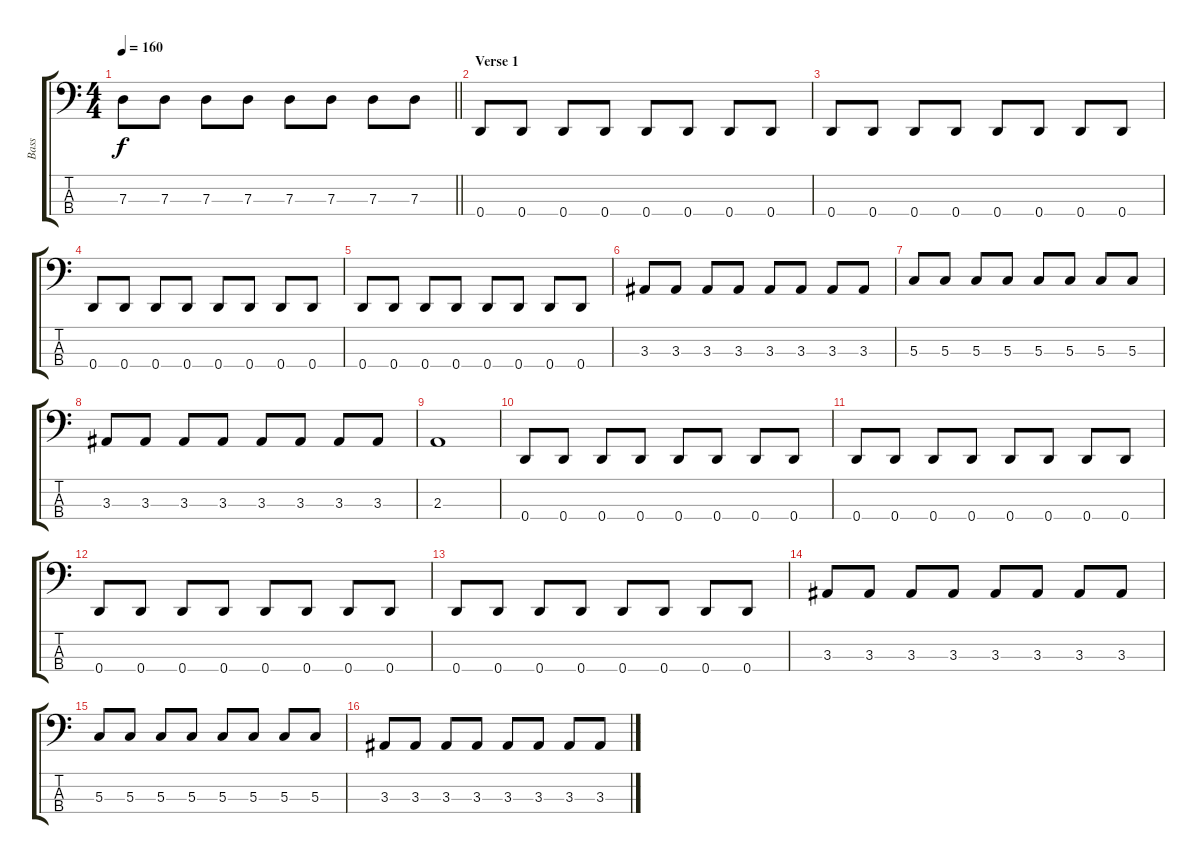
\track ("Bass" "Bass") {instrument electricbassfinger}
\staff {score tabs}
\tuning (F2 C2 G1 D1) {hide}
\ts (4 4)
\tempo 160
\clef f4
\barLineRight lightlight
\ks c
7.3.8{dy f} 7.3.8 7.3.8 7.3.8 7.3.8 7.3.8 7.3.8 7.3.8 |
\section ("" "Verse 1")
0.4.8 0.4.8 0.4.8 0.4.8 0.4.8 0.4.8 0.4.8 0.4.8 |
0.4.8 0.4.8 0.4.8 0.4.8 0.4.8 0.4.8 0.4.8 0.4.8 |
0.4.8 0.4.8 0.4.8 0.4.8 0.4.8 0.4.8 0.4.8 0.4.8 |
0.4.8 0.4.8 0.4.8 0.4.8 0.4.8 0.4.8 0.4.8 0.4.8 |
3.3.8 3.3.8 3.3.8 3.3.8 3.3.8 3.3.8 3.3.8 3.3.8 |
5.3.8 5.3.8 5.3.8 5.3.8 5.3.8 5.3.8 5.3.8 5.3.8 |
3.3.8 3.3.8 3.3.8 3.3.8 3.3.8 3.3.8 3.3.8 3.3.8 |
2.3.1 |
0.4.8 0.4.8 0.4.8 0.4.8 0.4.8 0.4.8 0.4.8 0.4.8 |
0.4.8 0.4.8 0.4.8 0.4.8 0.4.8 0.4.8 0.4.8 0.4.8 |
0.4.8 0.4.8 0.4.8 0.4.8 0.4.8 0.4.8 0.4.8 0.4.8 |
0.4.8 0.4.8 0.4.8 0.4.8 0.4.8 0.4.8 0.4.8 0.4.8 |
3.3.8 3.3.8 3.3.8 3.3.8 3.3.8 3.3.8 3.3.8 3.3.8 |
5.3.8 5.3.8 5.3.8 5.3.8 5.3.8 5.3.8 5.3.8 5.3.8 |
3.3.8 3.3.8 3.3.8 3.3.8 3.3.8 3.3.8 3.3.8 3.3.8
